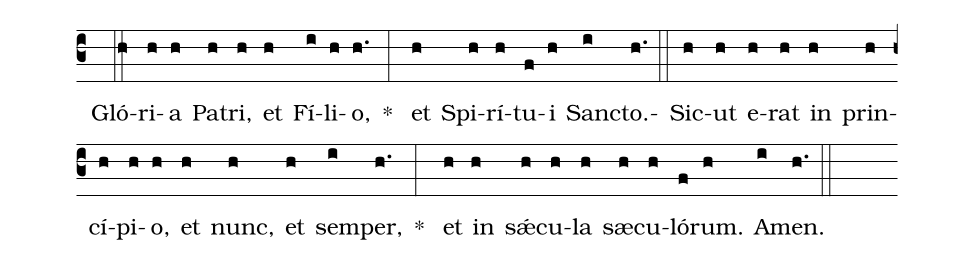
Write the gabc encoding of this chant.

mode:8;
%%
(c3) (::)
Gló(h)ri(h)a(h) Pa(h)tri,(h) et(h) Fí(i)li(h)o,(h.) * (:) et(h) Spi(h)rí(h)tu(f)i(h) Sanc(i)to.(h.)(::)
Sic(h)ut(h) e(h)rat(h) in(h) prin(h)cí(h)pi(h)o,(h) et(h) nunc,(h) et(h) sem(i)per,(h.) * (:) et(h) in(h) sǽ(h)cu(h)la(h) sæ(h)cu(h)ló(f)rum.(h) A(i)men.(h.) (::)
